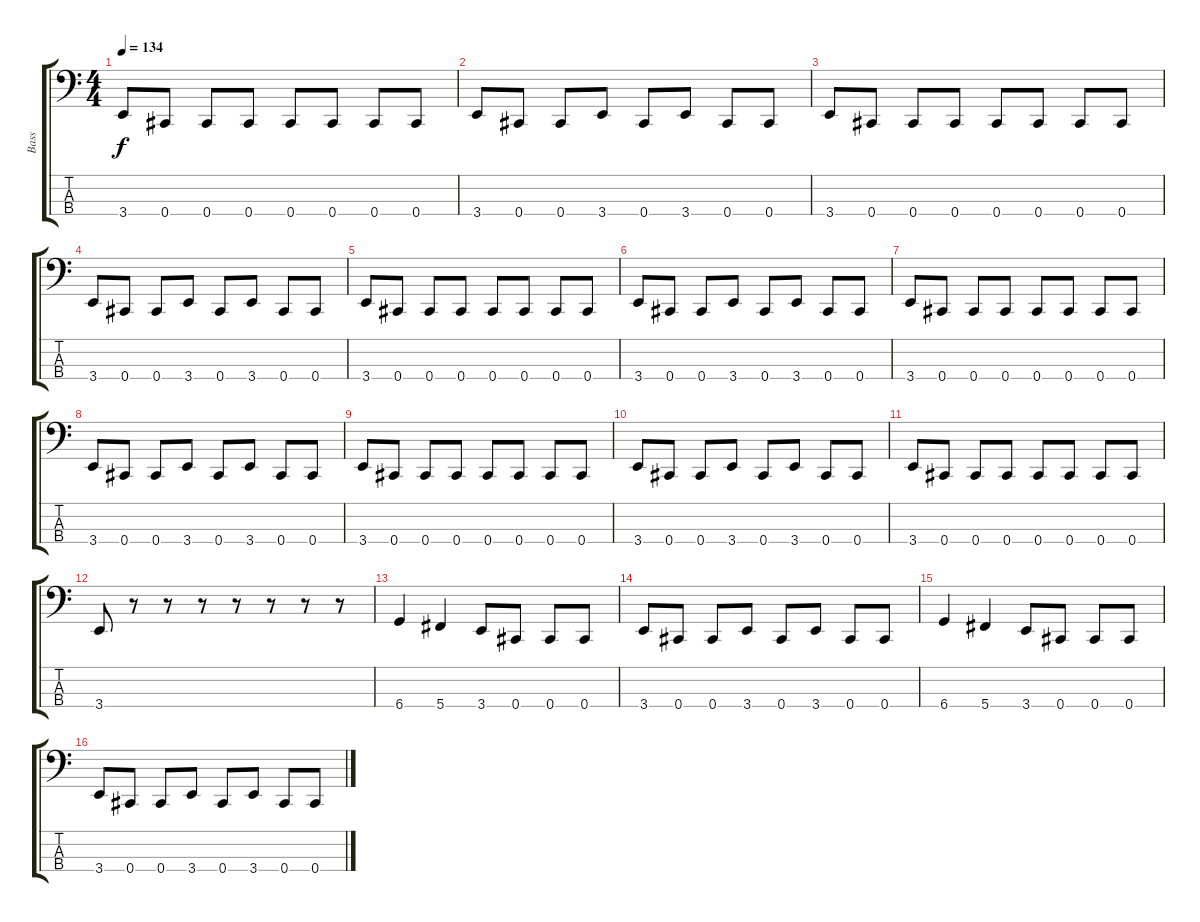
\track ("Bass" "Bass") {instrument electricbasspick}
\staff {score tabs}
\tuning (Gb2 Db2 Ab1 Db1) {hide}
\ts (4 4)
\tempo 134
\clef f4
\ks c
3.4.8{dy f} 0.4.8 0.4.8 0.4.8 0.4.8 0.4.8 0.4.8 0.4.8 |
3.4.8 0.4.8 0.4.8 3.4.8 0.4.8 3.4.8 0.4.8 0.4.8 |
3.4.8 0.4.8 0.4.8 0.4.8 0.4.8 0.4.8 0.4.8 0.4.8 |
3.4.8 0.4.8 0.4.8 3.4.8 0.4.8 3.4.8 0.4.8 0.4.8 |
3.4.8 0.4.8 0.4.8 0.4.8 0.4.8 0.4.8 0.4.8 0.4.8 |
3.4.8 0.4.8 0.4.8 3.4.8 0.4.8 3.4.8 0.4.8 0.4.8 |
3.4.8 0.4.8 0.4.8 0.4.8 0.4.8 0.4.8 0.4.8 0.4.8 |
3.4.8 0.4.8 0.4.8 3.4.8 0.4.8 3.4.8 0.4.8 0.4.8 |
3.4.8 0.4.8 0.4.8 0.4.8 0.4.8 0.4.8 0.4.8 0.4.8 |
3.4.8 0.4.8 0.4.8 3.4.8 0.4.8 3.4.8 0.4.8 0.4.8 |
3.4.8 0.4.8 0.4.8 0.4.8 0.4.8 0.4.8 0.4.8 0.4.8 |
3.4.8 r.8 r.8 r.8 r.8 r.8 r.8 r.8 |
6.4.4 5.4.4 3.4.8 0.4.8 0.4.8 0.4.8 |
3.4.8 0.4.8 0.4.8 3.4.8 0.4.8 3.4.8 0.4.8 0.4.8 |
6.4.4 5.4.4 3.4.8 0.4.8 0.4.8 0.4.8 |
3.4.8 0.4.8 0.4.8 3.4.8 0.4.8 3.4.8 0.4.8 0.4.8
